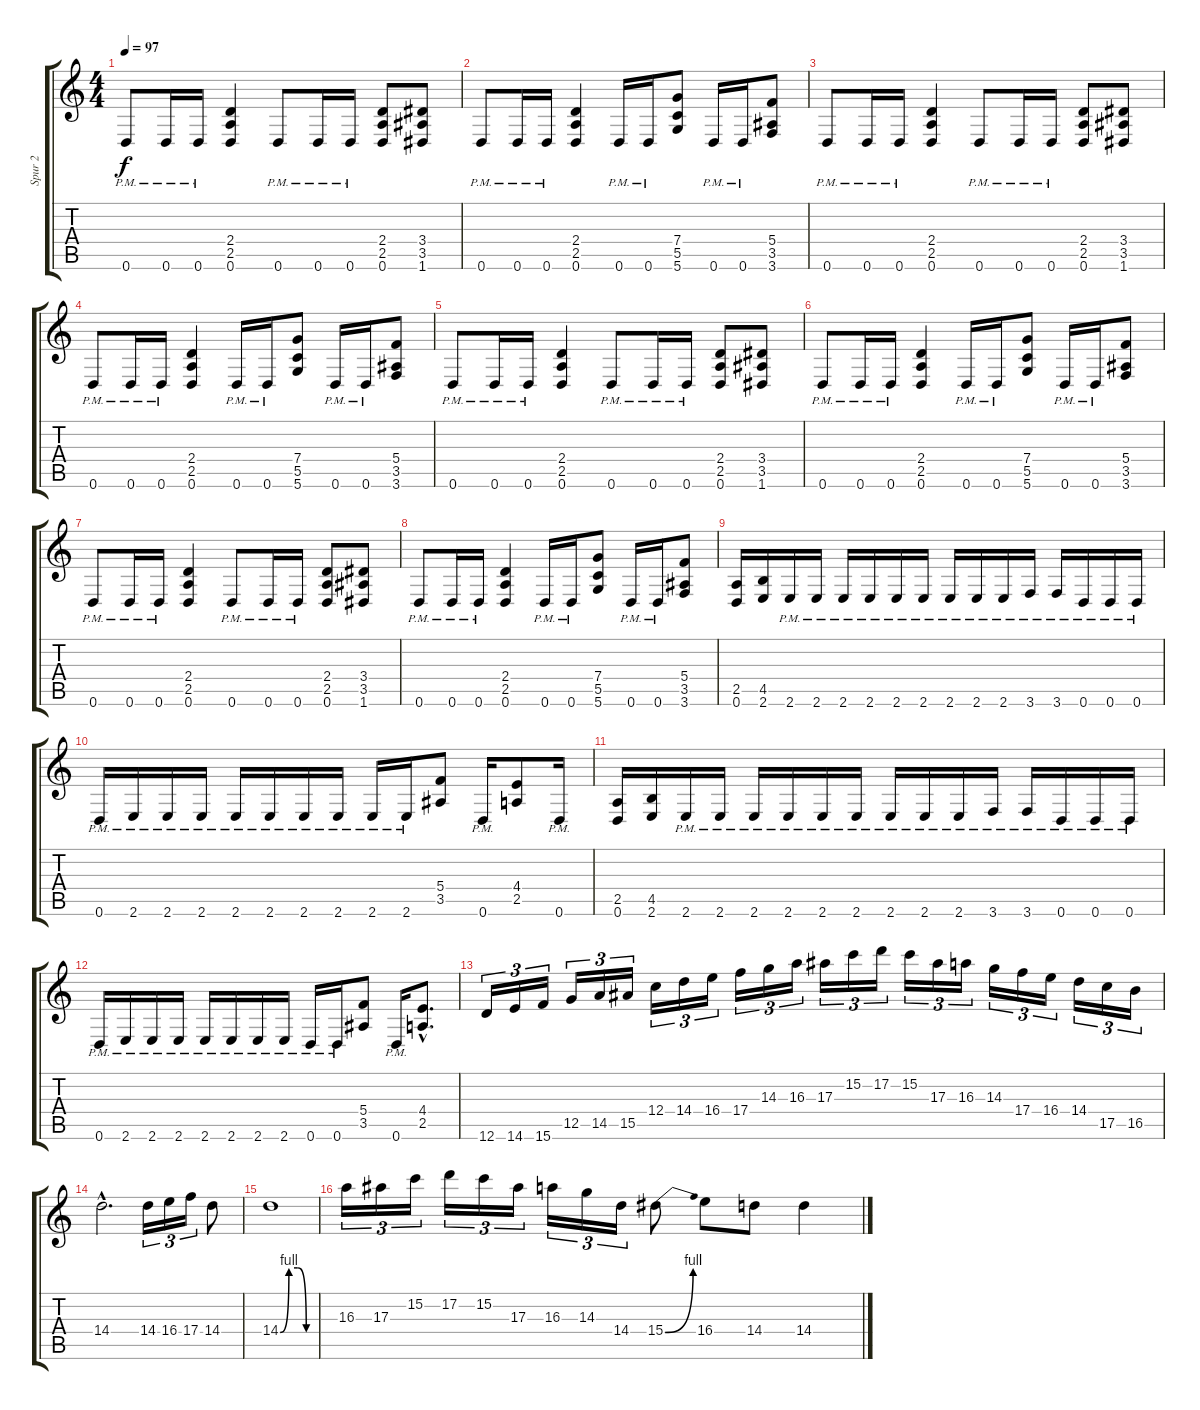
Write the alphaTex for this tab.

\track ("Spur 2" "Spur 2") {instrument distortionguitar}
\staff {score tabs}
\tuning (D4 A3 F3 C3 G2 D2) {hide}
\ts (4 4)
\tempo 97
\clef g2
\ks c
0.6{pm}.8{dy f} 0.6{pm}.16 0.6{pm}.16 (2.4 2.5 0.6).4 0.6{pm}.8 0.6{pm}.16 0.6{pm}.16 (2.4 2.5 0.6).8 (3.4 3.5 1.6).8 |
0.6{pm}.8 0.6{pm}.16 0.6{pm}.16 (2.4 2.5 0.6).4 0.6{pm}.16 0.6{pm}.16 (7.4 5.5 5.6).8 0.6{pm}.16 0.6{pm}.16 (5.4 3.5 3.6).8 |
0.6{pm}.8 0.6{pm}.16 0.6{pm}.16 (2.4 2.5 0.6).4 0.6{pm}.8 0.6{pm}.16 0.6{pm}.16 (2.4 2.5 0.6).8 (3.4 3.5 1.6).8 |
0.6{pm}.8 0.6{pm}.16 0.6{pm}.16 (2.4 2.5 0.6).4 0.6{pm}.16 0.6{pm}.16 (7.4 5.5 5.6).8 0.6{pm}.16 0.6{pm}.16 (5.4 3.5 3.6).8 |
0.6{pm}.8 0.6{pm}.16 0.6{pm}.16 (2.4 2.5 0.6).4 0.6{pm}.8 0.6{pm}.16 0.6{pm}.16 (2.4 2.5 0.6).8 (3.4 3.5 1.6).8 |
0.6{pm}.8 0.6{pm}.16 0.6{pm}.16 (2.4 2.5 0.6).4 0.6{pm}.16 0.6{pm}.16 (7.4 5.5 5.6).8 0.6{pm}.16 0.6{pm}.16 (5.4 3.5 3.6).8 |
0.6{pm}.8 0.6{pm}.16 0.6{pm}.16 (2.4 2.5 0.6).4 0.6{pm}.8 0.6{pm}.16 0.6{pm}.16 (2.4 2.5 0.6).8 (3.4 3.5 1.6).8 |
0.6{pm}.8 0.6{pm}.16 0.6{pm}.16 (2.4 2.5 0.6).4 0.6{pm}.16 0.6{pm}.16 (7.4 5.5 5.6).8 0.6{pm}.16 0.6{pm}.16 (5.4 3.5 3.6).8 |
(2.5 0.6).16 (4.5 2.6).16 2.6{pm}.16 2.6{pm}.16 2.6{pm}.16 2.6{pm}.16 2.6{pm}.16 2.6{pm}.16 2.6{pm}.16 2.6{pm}.16 2.6{pm}.16 3.6{pm}.16 3.6{pm}.16 0.6{pm}.16 0.6{pm}.16 0.6{pm}.16 |
0.6{pm}.16 2.6{pm}.16 2.6{pm}.16 2.6{pm}.16 2.6{pm}.16 2.6{pm}.16 2.6{pm}.16 2.6{pm}.16 2.6{pm}.16 2.6{pm}.16 (5.4 3.5).8 0.6{pm}.16 (4.4 2.5).8 0.6{pm}.16 |
(2.5 0.6).16 (4.5 2.6).16 2.6{pm}.16 2.6{pm}.16 2.6{pm}.16 2.6{pm}.16 2.6{pm}.16 2.6{pm}.16 2.6{pm}.16 2.6{pm}.16 2.6{pm}.16 3.6{pm}.16 3.6{pm}.16 0.6{pm}.16 0.6{pm}.16 0.6{pm}.16 |
0.6{pm}.16 2.6{pm}.16 2.6{pm}.16 2.6{pm}.16 2.6{pm}.16 2.6{pm}.16 2.6{pm}.16 2.6{pm}.16 0.6{pm}.16 0.6{pm}.16 (5.4 3.5).8 0.6{pm}.16 (4.4{hac} 2.5{hac}).8{d} |
12.6.16{tu (3 2)} 14.6.16{tu (3 2)} 15.6.16{tu (3 2)} 12.5.16{tu (3 2)} 14.5.16{tu (3 2)} 15.5.16{tu (3 2)} 12.4.16{tu (3 2)} 14.4.16{tu (3 2)} 16.4.16{tu (3 2)} 17.4.16{tu (3 2)} 14.3.16{tu (3 2)} 16.3.16{tu (3 2)} 17.3.16{tu (3 2)} 15.2.16{tu (3 2)} 17.2.16{tu (3 2)} 15.2.16{tu (3 2)} 17.3.16{tu (3 2)} 16.3.16{tu (3 2)} 14.3.16{tu (3 2)} 17.4.16{tu (3 2)} 16.4.16{tu (3 2)} 14.4.16{tu (3 2)} 17.5.16{tu (3 2)} 16.5.16{tu (3 2)} |
14.4{hac}.2{d} 14.4.16{tu (3 2)} 16.4.16{tu (3 2)} 17.4.16{tu (3 2)} 14.4.8 |
14.4{be (custom 0 0 15 4 30 4 45 0 60 0)}.1 |
16.3.16{tu (3 2)} 17.3.16{tu (3 2)} 15.2.16{tu (3 2)} 17.2.16{tu (3 2)} 15.2.16{tu (3 2)} 17.3.16{tu (3 2)} 16.3.16{tu (3 2)} 14.3.16{tu (3 2)} 14.4.16{tu (3 2)} 15.4{be (bend 0 0 60 4)}.8 16.4.8 14.4.8 14.4.4
